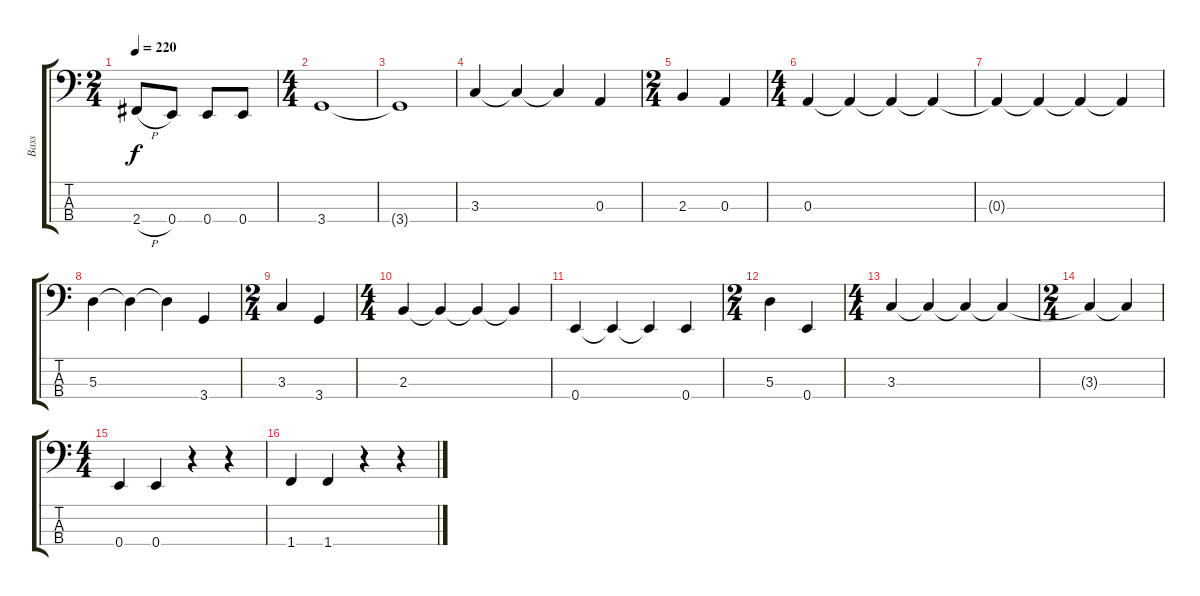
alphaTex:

\track ("Bass" "Bass") {instrument acousticguitarnylon}
\staff {score tabs}
\tuning (G2 D2 A1 E1) {hide}
\ts (2 4)
\tempo 220
\clef f4
\ks c
2.4{h}.8{dy f} 0.4.8 0.4.8 0.4.8 |
\ts (4 4)
3.4.1 |
3.4{t}.1 |
3.3.4 3.3{t}.4 3.3{t}.4 0.3.4 |
\ts (2 4)
2.3.4 0.3.4 |
\ts (4 4)
0.3.4 0.3{t}.4 0.3{t}.4 0.3{t}.4 |
0.3{t}.4 0.3{t}.4 0.3{t}.4 0.3{t}.4 |
5.3.4 5.3{t}.4 5.3{t}.4 3.4.4 |
\ts (2 4)
3.3.4 3.4.4 |
\ts (4 4)
2.3.4 2.3{t}.4 2.3{t}.4 2.3{t}.4 |
0.4.4 0.4{t}.4 0.4{t}.4 0.4.4 |
\ts (2 4)
5.3.4 0.4.4 |
\ts (4 4)
3.3.4 3.3{t}.4 3.3{t}.4 3.3{t}.4 |
\ts (2 4)
3.3{t}.4 3.3{t}.4 |
\ts (4 4)
0.4.4 0.4.4 r.4 r.4 |
1.4.4 1.4.4 r.4 r.4
